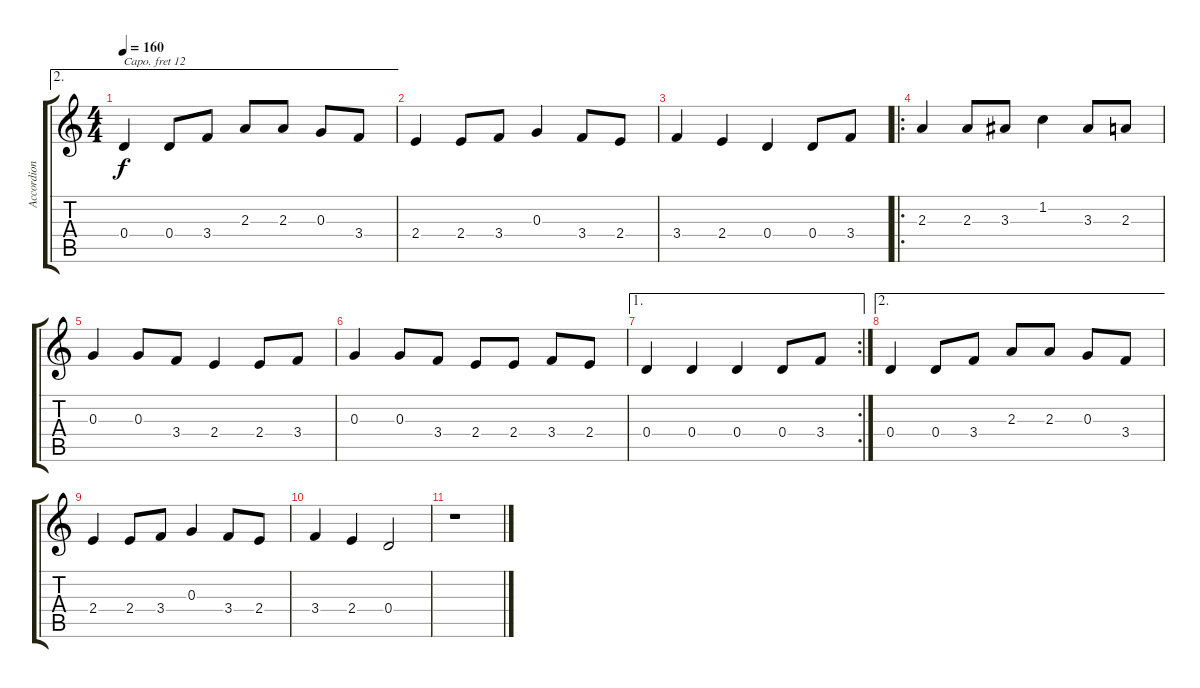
\track ("Accordion" "Accordion") {instrument accordion}
\staff {score tabs}
\capo 12
\tuning (E4 B3 G3 D3 A2 E2) {hide}
\ae 2
\ts (4 4)
\tempo 160
\clef g2
\ks c
0.4.4{dy f} 0.4.8 3.4.8 2.3.8 2.3.8 0.3.8 3.4.8 |
2.4.4 2.4.8 3.4.8 0.3.4 3.4.8 2.4.8 |
3.4.4 2.4.4 0.4.4 0.4.8 3.4.8 |
\ro
2.3.4 2.3.8 3.3.8 1.2.4 3.3.8 2.3.8 |
0.3.4 0.3.8 3.4.8 2.4.4 2.4.8 3.4.8 |
0.3.4 0.3.8 3.4.8 2.4.8 2.4.8 3.4.8 2.4.8 |
\ae 1
\rc 2
0.4.4 0.4.4 0.4.4 0.4.8 3.4.8 |
\ae 2
0.4.4 0.4.8 3.4.8 2.3.8 2.3.8 0.3.8 3.4.8 |
2.4.4 2.4.8 3.4.8 0.3.4 3.4.8 2.4.8 |
3.4.4 2.4.4 0.4.2 |
r.1
